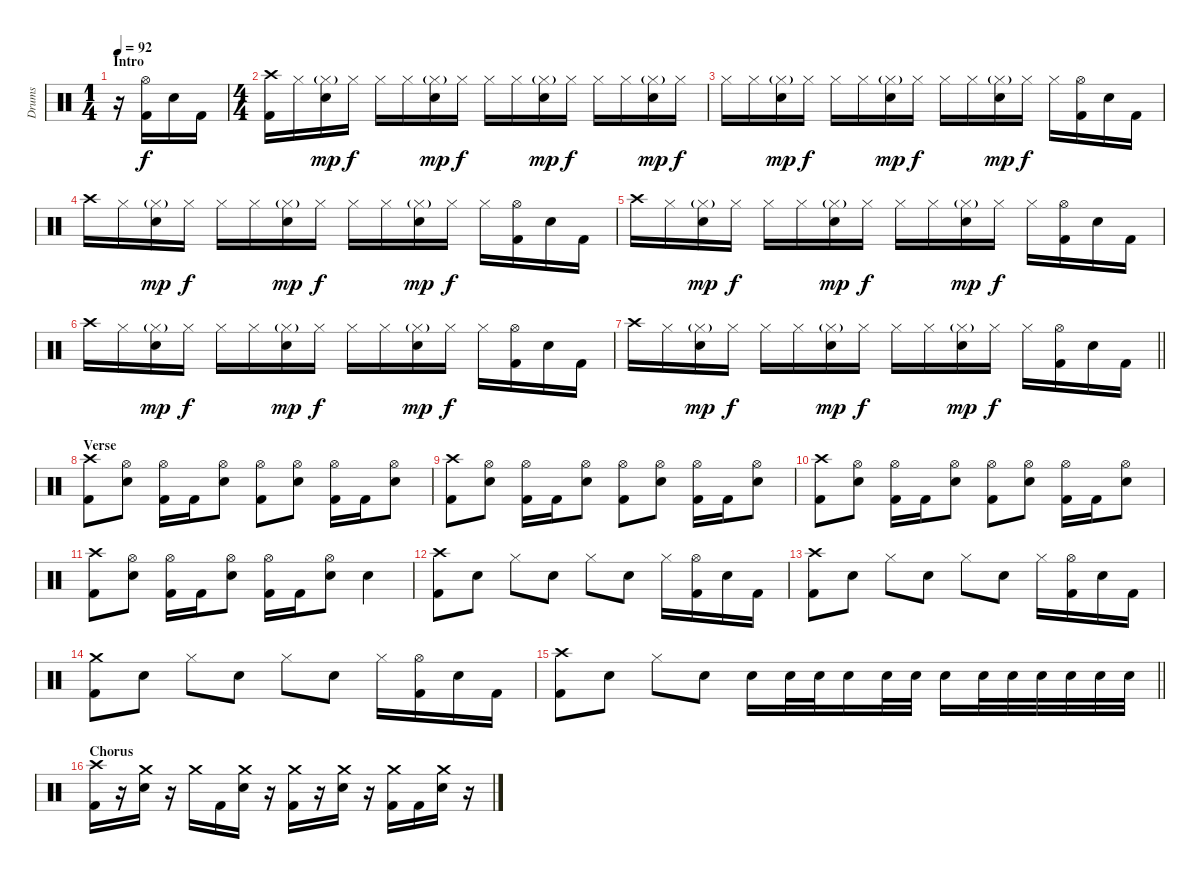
\track ("Drums" "Drums") {instrument percussion}
\staff {score}
\articulation defaults
\ts (1 4)
\section ("" "Intro")
\tempo 92
\clef neutral
\ks c
r.16{dy f} ("Hi-Hat (open)" "Kick (hit) 2").16 "Electric Snare (hit)".16 "Kick (hit) 2".16 |
\ts (4 4)
("Crash high (hit)" "Kick (hit) 2").16 "Hi-Hat (closed)".16 ("Hi-Hat (closed)"{g} "Electric Snare (hit)").16{dy mp} "Hi-Hat (closed)".16{dy f} "Hi-Hat (closed)".16 "Hi-Hat (closed)".16 ("Hi-Hat (closed)"{g} "Electric Snare (hit)").16{dy mp} "Hi-Hat (closed)".16{dy f} "Hi-Hat (closed)".16 "Hi-Hat (closed)".16 ("Hi-Hat (closed)"{g} "Electric Snare (hit)").16{dy mp} "Hi-Hat (closed)".16{dy f} "Hi-Hat (closed)".16 "Hi-Hat (closed)".16 ("Hi-Hat (closed)"{g} "Electric Snare (hit)").16{dy mp} "Hi-Hat (closed)".16{dy f} |
"Hi-Hat (closed)".16 "Hi-Hat (closed)".16 ("Hi-Hat (closed)"{g} "Electric Snare (hit)").16{dy mp} "Hi-Hat (closed)".16{dy f} "Hi-Hat (closed)".16 "Hi-Hat (closed)".16 ("Hi-Hat (closed)"{g} "Electric Snare (hit)").16{dy mp} "Hi-Hat (closed)".16{dy f} "Hi-Hat (closed)".16 "Hi-Hat (closed)".16 ("Hi-Hat (closed)"{g} "Electric Snare (hit)").16{dy mp} "Hi-Hat (closed)".16{dy f} "Hi-Hat (closed)".16 ("Hi-Hat (open)" "Kick (hit) 2").16 "Electric Snare (hit)".16 "Kick (hit) 2".16 |
"Crash high (hit)".16 "Hi-Hat (closed)".16 ("Hi-Hat (closed)"{g} "Electric Snare (hit)").16{dy mp} "Hi-Hat (closed)".16{dy f} "Hi-Hat (closed)".16 "Hi-Hat (closed)".16 ("Hi-Hat (closed)"{g} "Electric Snare (hit)").16{dy mp} "Hi-Hat (closed)".16{dy f} "Hi-Hat (closed)".16 "Hi-Hat (closed)".16 ("Hi-Hat (closed)"{g} "Electric Snare (hit)").16{dy mp} "Hi-Hat (closed)".16{dy f} "Hi-Hat (closed)".16 ("Hi-Hat (open)" "Kick (hit) 2").16 "Electric Snare (hit)".16 "Kick (hit) 2".16 |
"Crash high (hit)".16 "Hi-Hat (closed)".16 ("Hi-Hat (closed)"{g} "Electric Snare (hit)").16{dy mp} "Hi-Hat (closed)".16{dy f} "Hi-Hat (closed)".16 "Hi-Hat (closed)".16 ("Hi-Hat (closed)"{g} "Electric Snare (hit)").16{dy mp} "Hi-Hat (closed)".16{dy f} "Hi-Hat (closed)".16 "Hi-Hat (closed)".16 ("Hi-Hat (closed)"{g} "Electric Snare (hit)").16{dy mp} "Hi-Hat (closed)".16{dy f} "Hi-Hat (closed)".16 ("Hi-Hat (open)" "Kick (hit) 2").16 "Electric Snare (hit)".16 "Kick (hit) 2".16 |
"Crash high (hit)".16 "Hi-Hat (closed)".16 ("Hi-Hat (closed)"{g} "Electric Snare (hit)").16{dy mp} "Hi-Hat (closed)".16{dy f} "Hi-Hat (closed)".16 "Hi-Hat (closed)".16 ("Hi-Hat (closed)"{g} "Electric Snare (hit)").16{dy mp} "Hi-Hat (closed)".16{dy f} "Hi-Hat (closed)".16 "Hi-Hat (closed)".16 ("Hi-Hat (closed)"{g} "Electric Snare (hit)").16{dy mp} "Hi-Hat (closed)".16{dy f} "Hi-Hat (closed)".16 ("Hi-Hat (open)" "Kick (hit) 2").16 "Electric Snare (hit)".16 "Kick (hit) 2".16 |
\barLineRight lightlight "Crash high (hit)".16 "Hi-Hat (closed)".16
("Hi-Hat (closed)"{g} "Electric Snare (hit)").16{dy mp} "Hi-Hat (closed)".16{dy f} "Hi-Hat (closed)".16 "Hi-Hat (closed)".16 ("Hi-Hat (closed)"{g} "Electric Snare (hit)").16{dy mp} "Hi-Hat (closed)".16{dy f} "Hi-Hat (closed)".16 "Hi-Hat (closed)".16 ("Hi-Hat (closed)"{g} "Electric Snare (hit)").16{dy mp} "Hi-Hat (closed)".16{dy f} "Hi-Hat (closed)".16 ("Hi-Hat (open)" "Kick (hit) 2").16 "Electric Snare (hit)".16 "Kick (hit) 2".16 |
\section ("" "Verse")
("Crash high (hit)" "Kick (hit) 2").8 ("Hi-Hat (open)" "Electric Snare (hit)").8 ("Hi-Hat (open)" "Kick (hit) 2").16 "Kick (hit) 2".16 ("Hi-Hat (open)" "Electric Snare (hit)").8 ("Hi-Hat (open)" "Kick (hit) 2").8 ("Hi-Hat (open)" "Electric Snare (hit)").8 ("Hi-Hat (open)" "Kick (hit) 2").16 "Kick (hit) 2".16 ("Hi-Hat (open)" "Electric Snare (hit)").8 |
("Crash high (hit)" "Kick (hit) 2").8 ("Hi-Hat (open)" "Electric Snare (hit)").8 ("Hi-Hat (open)" "Kick (hit) 2").16 "Kick (hit) 2".16 ("Hi-Hat (open)" "Electric Snare (hit)").8 ("Hi-Hat (open)" "Kick (hit) 2").8 ("Hi-Hat (open)" "Electric Snare (hit)").8 ("Hi-Hat (open)" "Kick (hit) 2").16 "Kick (hit) 2".16 ("Hi-Hat (open)" "Electric Snare (hit)").8 |
("Crash high (hit)" "Kick (hit) 2").8 ("Hi-Hat (open)" "Electric Snare (hit)").8 ("Hi-Hat (open)" "Kick (hit) 2").16 "Kick (hit) 2".16 ("Hi-Hat (open)" "Electric Snare (hit)").8 ("Hi-Hat (open)" "Kick (hit) 2").8 ("Hi-Hat (open)" "Electric Snare (hit)").8 ("Hi-Hat (open)" "Kick (hit) 2").16 "Kick (hit) 2".16 ("Hi-Hat (open)" "Electric Snare (hit)").8 |
("Crash high (hit)" "Kick (hit) 2").8 ("Hi-Hat (open)" "Electric Snare (hit)").8 ("Hi-Hat (open)" "Kick (hit) 2").16 "Kick (hit) 2".16 ("Hi-Hat (open)" "Electric Snare (hit)").8 ("Hi-Hat (open)" "Kick (hit) 2").16 "Kick (hit) 2".16 ("Hi-Hat (open)" "Electric Snare (hit)").8 "Electric Snare (hit)".4 |
("Crash high (hit)" "Kick (hit) 2").8 "Electric Snare (hit)".8 "Hi-Hat (closed)".8 "Electric Snare (hit)".8 "Hi-Hat (closed)".8 "Electric Snare (hit)".8 "Hi-Hat (closed)".16 ("Hi-Hat (open)" "Kick (hit) 2").16 "Electric Snare (hit)".16 "Kick (hit) 2".16 |
("Crash high (hit)" "Kick (hit) 2").8 "Electric Snare (hit)".8 "Hi-Hat (closed)".8 "Electric Snare (hit)".8 "Hi-Hat (closed)".8 "Electric Snare (hit)".8 "Hi-Hat (closed)".16 ("Hi-Hat (open)" "Kick (hit) 2").16 "Electric Snare (hit)".16 "Kick (hit) 2".16 |
("Crash medium (hit)" "Kick (hit) 2").8 "Electric Snare (hit)".8 "Hi-Hat (closed)".8 "Electric Snare (hit)".8 "Hi-Hat (closed)".8 "Electric Snare (hit)".8 "Hi-Hat (closed)".16 ("Hi-Hat (open)" "Kick (hit) 2").16 "Electric Snare (hit)".16 "Kick (hit) 2".16 |
\barLineRight lightlight
("Crash high (hit)" "Kick (hit) 2").8 "Electric Snare (hit)".8 "Hi-Hat (closed)".8 "Electric Snare (hit)".8 "Electric Snare (hit)".16 "Electric Snare (hit)".32 "Electric Snare (hit)".32 "Electric Snare (hit)".16 "Electric Snare (hit)".32 "Electric Snare (hit)".32 "Electric Snare (hit)".16 "Electric Snare (hit)".32 "Electric Snare (hit)".32 "Electric Snare (hit)".32 "Electric Snare (hit)".32 "Electric Snare (hit)".32 "Electric Snare (hit)".32 |
\section ("" "Chorus")
("Crash high (hit)" "Kick (hit) 2").16 r.16 ("Crash medium (hit)" "Electric Snare (hit)").16 r.16 "Crash medium (hit)".16 "Kick (hit) 2".16 ("Crash medium (hit)" "Electric Snare (hit)").16 r.16 ("Crash medium (hit)" "Kick (hit) 2").16 r.16 ("Crash medium (hit)" "Electric Snare (hit)").16 r.16 ("Crash medium (hit)" "Kick (hit) 2").16 "Kick (hit) 2".16 ("Crash medium (hit)" "Electric Snare (hit)").16 r.16
